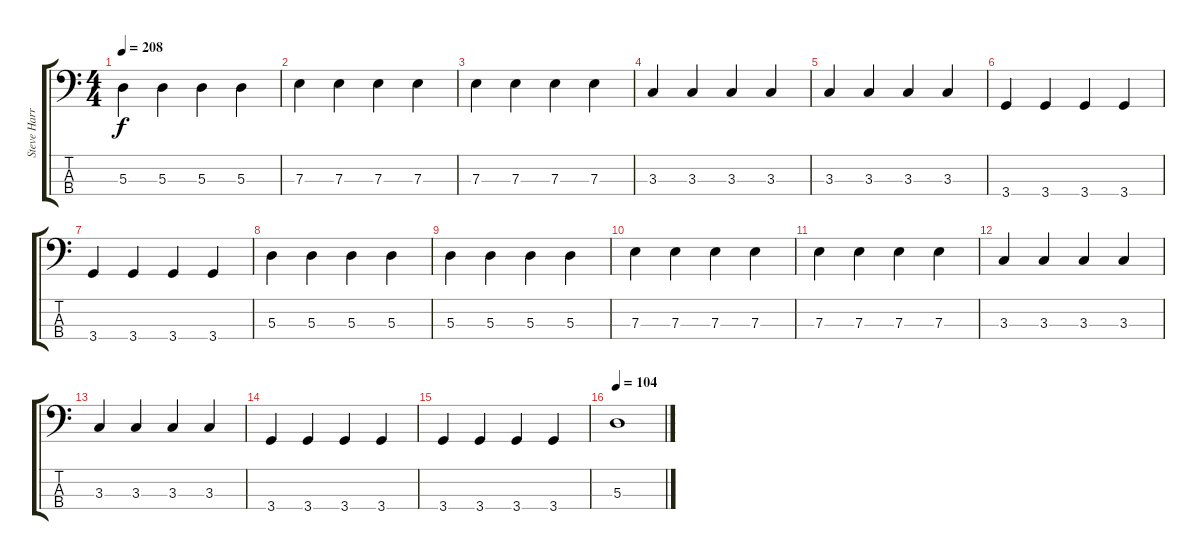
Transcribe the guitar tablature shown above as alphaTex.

\track ("Steve Harris" "Steve Harr") {instrument electricbassfinger}
\staff {score tabs}
\tuning (G2 D2 A1 E1) {hide}
\ts (4 4)
\tempo 208
\clef f4
\ks c
5.3.4{dy f} 5.3.4 5.3.4 5.3.4 |
7.3.4 7.3.4 7.3.4 7.3.4 |
7.3.4 7.3.4 7.3.4 7.3.4 |
3.3.4 3.3.4 3.3.4 3.3.4 |
3.3.4 3.3.4 3.3.4 3.3.4 |
3.4.4 3.4.4 3.4.4 3.4.4 |
3.4.4 3.4.4 3.4.4 3.4.4 |
5.3.4 5.3.4 5.3.4 5.3.4 |
5.3.4 5.3.4 5.3.4 5.3.4 |
7.3.4 7.3.4 7.3.4 7.3.4 |
7.3.4 7.3.4 7.3.4 7.3.4 |
3.3.4 3.3.4 3.3.4 3.3.4 |
3.3.4 3.3.4 3.3.4 3.3.4 |
3.4.4 3.4.4 3.4.4 3.4.4 |
3.4.4 3.4.4 3.4.4 3.4.4 |
\tempo 104
5.3.1
